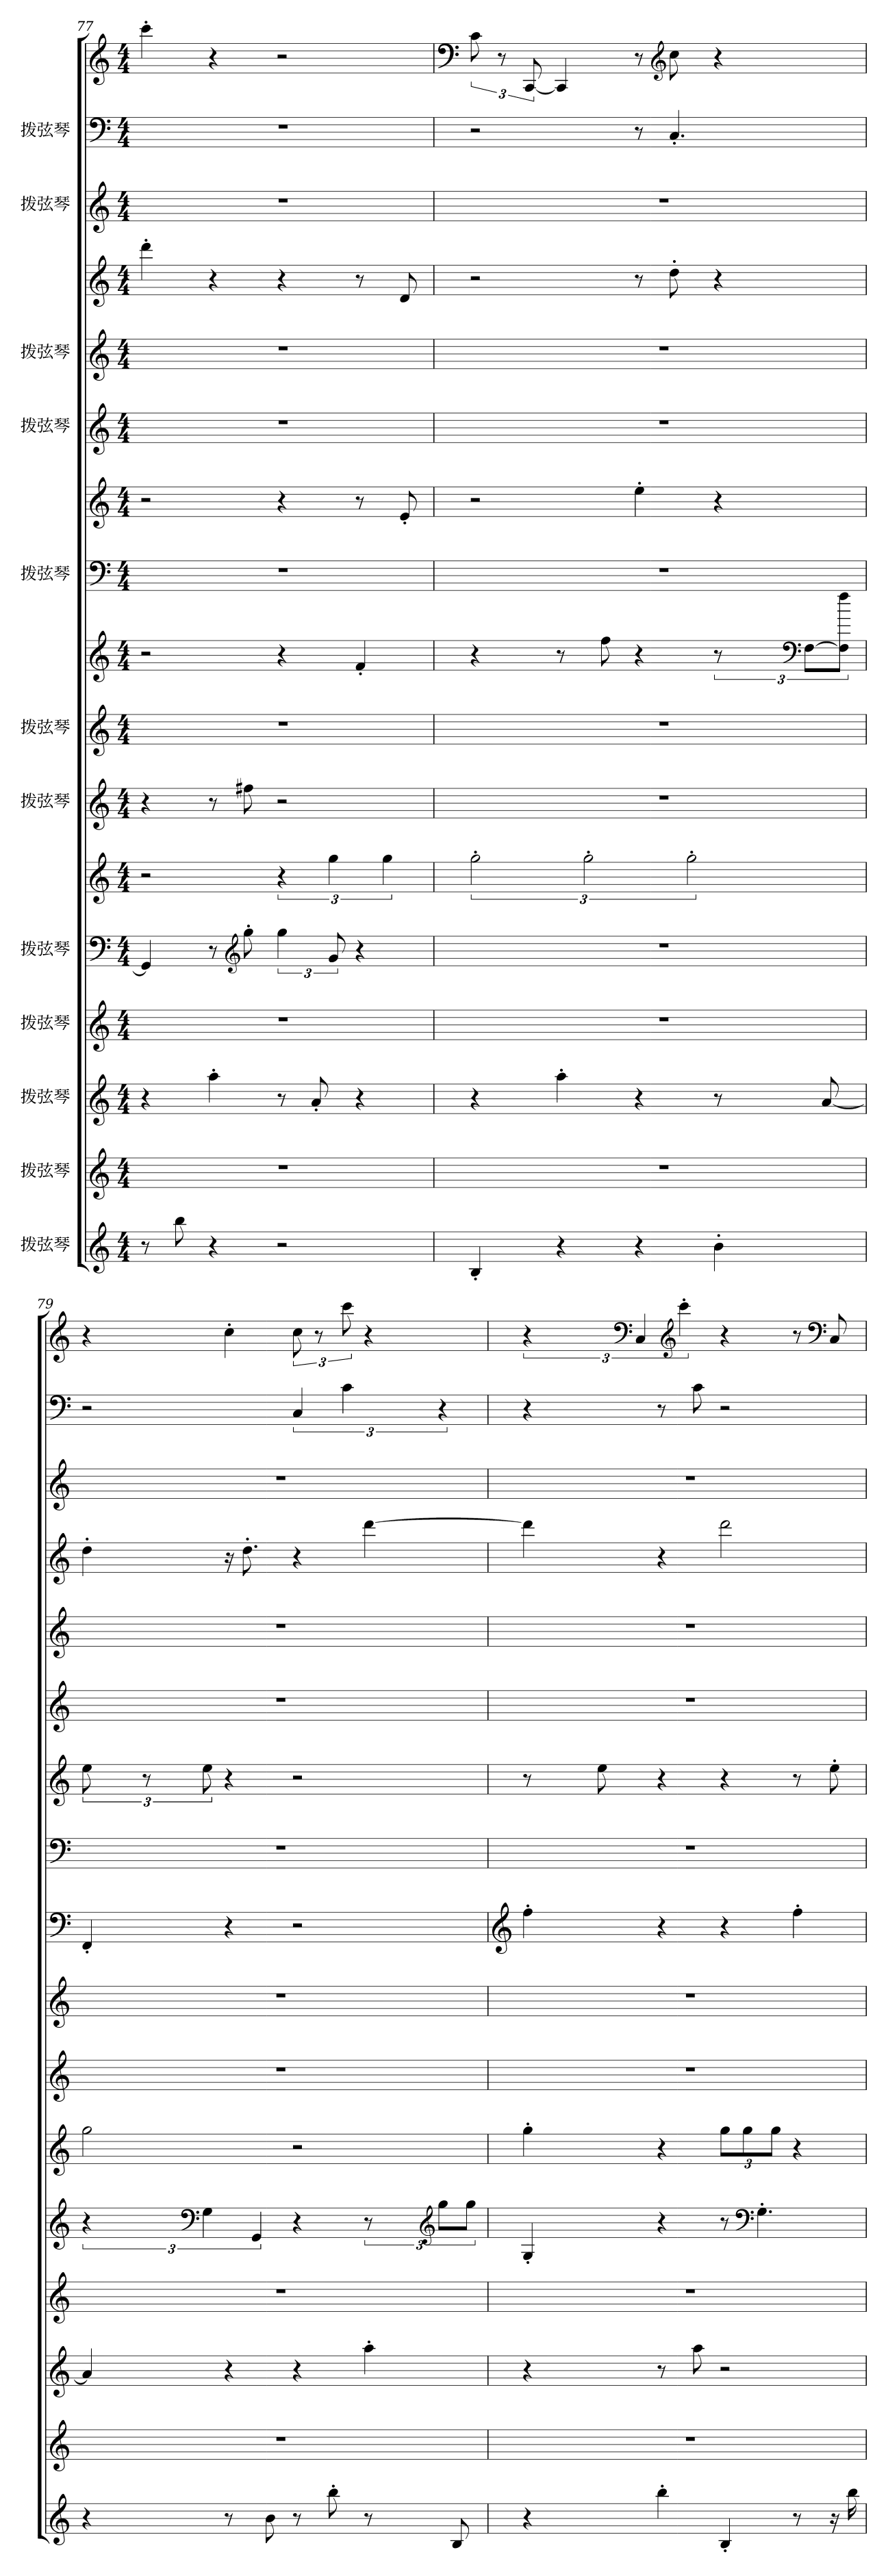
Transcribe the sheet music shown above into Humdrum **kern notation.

**kern	**kern	**kern	**kern	**kern	**kern	**kern	**kern	**kern	**kern	**kern	**kern	**kern	**kern	**kern	**kern	**kern
*part12	*part11	*part10	*part9	*part8	*part8	*part7	*part6	*part6	*part5	*part5	*part4	*part3	*part3	*part2	*part1	*part1
*staff17	*staff16	*staff15	*staff14	*staff13	*staff12	*staff11	*staff10	*staff9	*staff8	*staff7	*staff6	*staff5	*staff4	*staff3	*staff2	*staff1
*I"拨弦琴	*I"拨弦琴	*I"拨弦琴	*I"拨弦琴	*I"拨弦琴	*	*I"拨弦琴	*I"拨弦琴	*	*I"拨弦琴	*	*I"拨弦琴	*I"拨弦琴	*	*I"拨弦琴	*I"拨弦琴	*
!!LO:PB:g=z
*clefG2	*clefG2	*clefG2	*clefG2	*clefF4	*clefG2	*clefG2	*clefG2	*clefG2	*clefF4	*clefG2	*clefG2	*clefG2	*clefG2	*clefG2	*clefF4	*clefG2
*k[]	*k[]	*k[]	*k[]	*k[]	*k[]	*k[]	*k[]	*k[]	*k[]	*k[]	*k[]	*k[]	*k[]	*k[]	*k[]	*k[]
*M4/4	*M4/4	*M4/4	*M4/4	*M4/4	*M4/4	*M4/4	*M4/4	*M4/4	*M4/4	*M4/4	*M4/4	*M4/4	*M4/4	*M4/4	*M4/4	*M4/4
=77	=77	=77	=77	=77	=77	=77	=77	=77	=77	=77	=77	=77	=77	=77	=77	=77
8r	1r	4r	1r	4GG/]	2r	4r	1r	2r	1r	2r	1r	1r	4ddd'\	1r	1r	4ccc'\
8bb\	.	.	.	.	.	.	.	.	.	.	.	.	.	.	.	.
4r	.	4aa'\	.	8r	.	8r	.	.	.	.	.	.	4r	.	.	4r
*	*	*	*	*clefG2	*	*	*	*	*	*	*	*	*	*	*	*
.	.	.	.	8gg'\	.	8ff#X\	.	.	.	.	.	.	.	.	.	.
2r	.	8r	.	6gg\	6r	2r	.	4r	.	4r	.	.	4r	.	.	2r
.	.	8a'/	.	.	.	.	.	.	.	.	.	.	.	.	.	.
.	.	.	.	12g/	6gg\	.	.	.	.	.	.	.	.	.	.	.
.	.	4r	.	4r	.	.	.	4f'/	.	8r	.	.	8r	.	.	.
.	.	.	.	.	6gg\	.	.	.	.	.	.	.	.	.	.	.
.	.	.	.	.	.	.	.	.	.	8e'/	.	.	8d/	.	.	.
=78	=78	=78	=78	=78	=78	=78	=78	=78	=78	=78	=78	=78	=78	=78	=78	=78
*	*	*	*	*	*	*	*	*	*	*	*	*	*	*	*	*clefF4
4B'/	1r	4r	1r	1r	3gg'\	1r	1r	4r	1r	2r	1r	1r	2r	1r	2r	12c\
.	.	.	.	.	.	.	.	.	.	.	.	.	.	.	.	12r
.	.	.	.	.	.	.	.	.	.	.	.	.	.	.	.	[12CC/
4r	.	4aa'\	.	.	.	.	.	8r	.	.	.	.	.	.	.	4CC/]
.	.	.	.	.	3gg'\	.	.	.	.	.	.	.	.	.	.	.
.	.	.	.	.	.	.	.	8ff\	.	.	.	.	.	.	.	.
4r	.	4r	.	.	.	.	.	4r	.	4ee'\	.	.	8r	.	8r	8r
*	*	*	*	*	*	*	*	*	*	*	*	*	*	*	*	*clefG2
.	.	.	.	.	.	.	.	.	.	.	.	.	8dd'\	.	4.C'/	8cc\
.	.	.	.	.	3gg'\	.	.	.	.	.	.	.	.	.	.	.
4b'\	.	8r	.	.	.	.	.	12r	.	4r	.	.	4r	.	.	4r
*	*	*	*	*	*	*	*	*clefF4	*	*	*	*	*	*	*	*
.	.	.	.	.	.	.	.	[12F\L	.	.	.	.	.	.	.	.
.	.	[8a/	.	.	.	.	.	.	.	.	.	.	.	.	.	.
.	.	.	.	.	.	.	.	12F\] 12ff\J	.	.	.	.	.	.	.	.
=79	=79	=79	=79	=79	=79	=79	=79	=79	=79	=79	=79	=79	=79	=79	=79	=79
4r	1r	4a/]	1r	6r	2gg\	1r	1r	4FF'/	1r	12ee\	1r	1r	4dd'\	1r	2r	4r
.	.	.	.	.	.	.	.	.	.	12r	.	.	.	.	.	.
*	*	*	*	*clefF4	*	*	*	*	*	*	*	*	*	*	*	*
.	.	.	.	6G\	.	.	.	.	.	12ee\	.	.	.	.	.	.
8r	.	4r	.	.	.	.	.	4r	.	4r	.	.	16r	.	.	4cc'\
.	.	.	.	.	.	.	.	.	.	.	.	.	8.dd'\	.	.	.
.	.	.	.	6GG/	.	.	.	.	.	.	.	.	.	.	.	.
8b\	.	.	.	.	.	.	.	.	.	.	.	.	.	.	.	.
8r	.	4r	.	4r	2r	.	.	2r	.	2r	.	.	4r	.	6C/	12cc\
.	.	.	.	.	.	.	.	.	.	.	.	.	.	.	.	12r
8bb'\	.	.	.	.	.	.	.	.	.	.	.	.	.	.	.	.
.	.	.	.	.	.	.	.	.	.	.	.	.	.	.	6c\	12ccc\
8r	.	4aa'\	.	12r	.	.	.	.	.	.	.	.	[4ddd\	.	.	4r
*	*	*	*	*clefG2	*	*	*	*	*	*	*	*	*	*	*	*
.	.	.	.	12gg\L	.	.	.	.	.	.	.	.	.	.	6r	.
8B/	.	.	.	.	.	.	.	.	.	.	.	.	.	.	.	.
.	.	.	.	12gg\J	.	.	.	.	.	.	.	.	.	.	.	.
!!LO:PB:g=z
=80	=80	=80	=80	=80	=80	=80	=80	=80	=80	=80	=80	=80	=80	=80	=80	=80
*	*	*	*	*	*	*	*	*clefG2	*	*	*	*	*	*	*	*
4r	1r	4r	1r	4G'/	4gg'\	1r	1r	4ff'\	1r	8r	1r	1r	4ddd\]	1r	4r	6r
.	.	.	.	.	.	.	.	.	.	8ee\	.	.	.	.	.	.
*	*	*	*	*	*	*	*	*	*	*	*	*	*	*	*	*clefF4
.	.	.	.	.	.	.	.	.	.	.	.	.	.	.	.	6C/
4bb'\	.	8r	.	4r	4r	.	.	4r	.	4r	.	.	4r	.	8r	.
*	*	*	*	*	*	*	*	*	*	*	*	*	*	*	*	*clefG2
.	.	.	.	.	.	.	.	.	.	.	.	.	.	.	.	6ccc'\
.	.	8aa\	.	.	.	.	.	.	.	.	.	.	.	.	8c\	.
*	*	*	*	*	*Xbrackettup	*	*	*	*	*	*	*	*	*	*	*
4B'/	.	2r	.	8r	12gg\L	.	.	4r	.	4r	.	.	2ddd\	.	2r	4r
.	.	.	.	.	12gg\	.	.	.	.	.	.	.	.	.	.	.
*	*	*	*	*clefF4	*	*	*	*	*	*	*	*	*	*	*	*
.	.	.	.	4.G'\	.	.	.	.	.	.	.	.	.	.	.	.
.	.	.	.	.	12gg\J	.	.	.	.	.	.	.	.	.	.	.
8r	.	.	.	.	4r	.	.	4ff'\	.	8r	.	.	.	.	.	8r
*	*	*	*	*	*	*	*	*	*	*	*	*	*	*	*	*clefF4
16r	.	.	.	.	.	.	.	.	.	8ee'\	.	.	.	.	.	8C/
16bb\	.	.	.	.	.	.	.	.	.	.	.	.	.	.	.	.
=	=	=	=	=	=	=	=	=	=	=	=	=	=	=	=	=
*-	*-	*-	*-	*-	*-	*-	*-	*-	*-	*-	*-	*-	*-	*-	*-	*-
